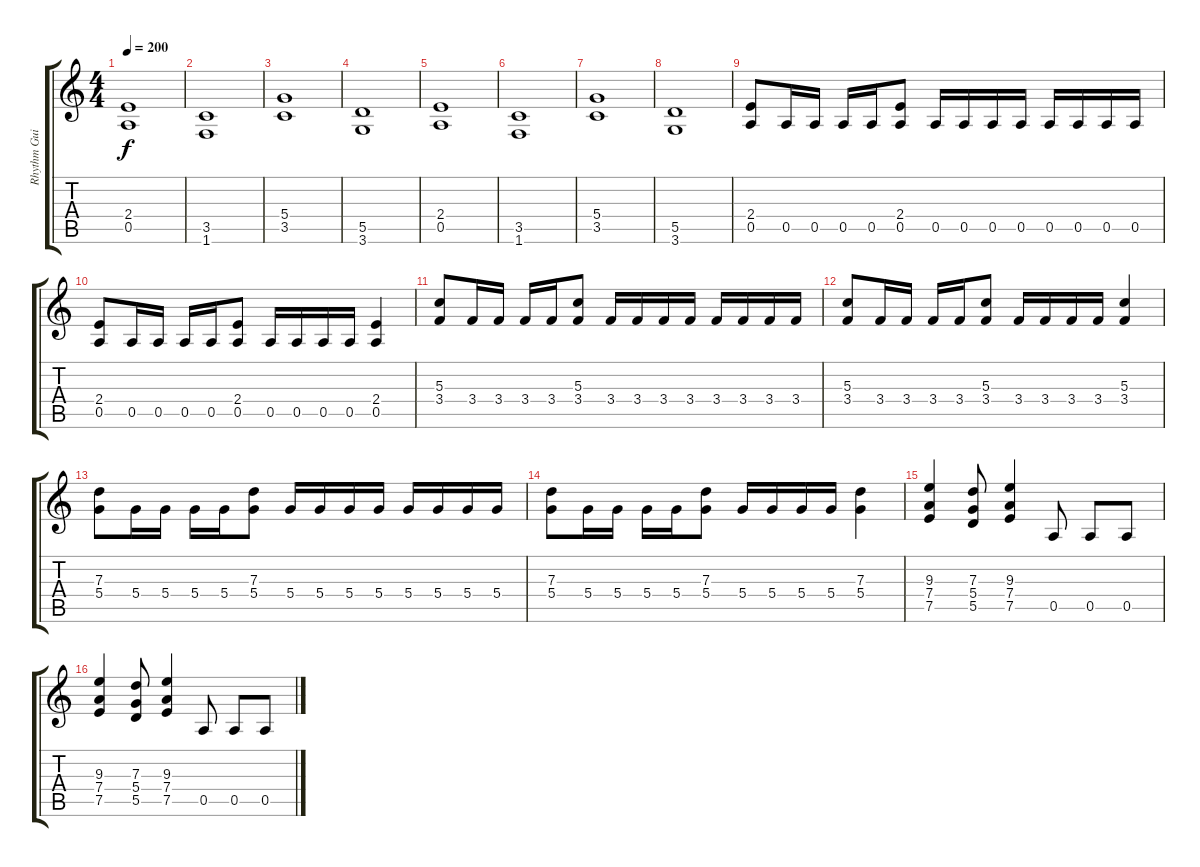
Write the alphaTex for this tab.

\track ("Rhythm Guitar 1" "Rhythm Gui") {instrument distortionguitar}
\staff {score tabs}
\tuning (E4 B3 G3 D3 A2 E2) {hide}
\ts (4 4)
\tempo 200
\clef g2
\ks c
(2.4 0.5).1{dy f} |
(3.5 1.6).1 |
(5.4 3.5).1 |
(5.5 3.6).1 |
(2.4 0.5).1 |
(3.5 1.6).1 |
(5.4 3.5).1 |
(5.5 3.6).1 |
(2.4 0.5).8 0.5.16 0.5.16 0.5.16 0.5.16 (2.4 0.5).8 0.5.16 0.5.16 0.5.16 0.5.16 0.5.16 0.5.16 0.5.16 0.5.16 |
(2.4 0.5).8 0.5.16 0.5.16 0.5.16 0.5.16 (2.4 0.5).8 0.5.16 0.5.16 0.5.16 0.5.16 (2.4 0.5).4 |
(5.3 3.4).8 3.4.16 3.4.16 3.4.16 3.4.16 (5.3 3.4).8 3.4.16 3.4.16 3.4.16 3.4.16 3.4.16 3.4.16 3.4.16 3.4.16 |
(5.3 3.4).8 3.4.16 3.4.16 3.4.16 3.4.16 (5.3 3.4).8 3.4.16 3.4.16 3.4.16 3.4.16 (5.3 3.4).4 |
(7.3 5.4).8 5.4.16 5.4.16 5.4.16 5.4.16 (7.3 5.4).8 5.4.16 5.4.16 5.4.16 5.4.16 5.4.16 5.4.16 5.4.16 5.4.16 |
(7.3 5.4).8 5.4.16 5.4.16 5.4.16 5.4.16 (7.3 5.4).8 5.4.16 5.4.16 5.4.16 5.4.16 (7.3 5.4).4 |
(9.3 7.4 7.5).4 (7.3 5.4 5.5).8 (9.3 7.4 7.5).4 0.5.8 0.5.8 0.5.8 |
(9.3 7.4 7.5).4 (7.3 5.4 5.5).8 (9.3 7.4 7.5).4 0.5.8 0.5.8 0.5.8
